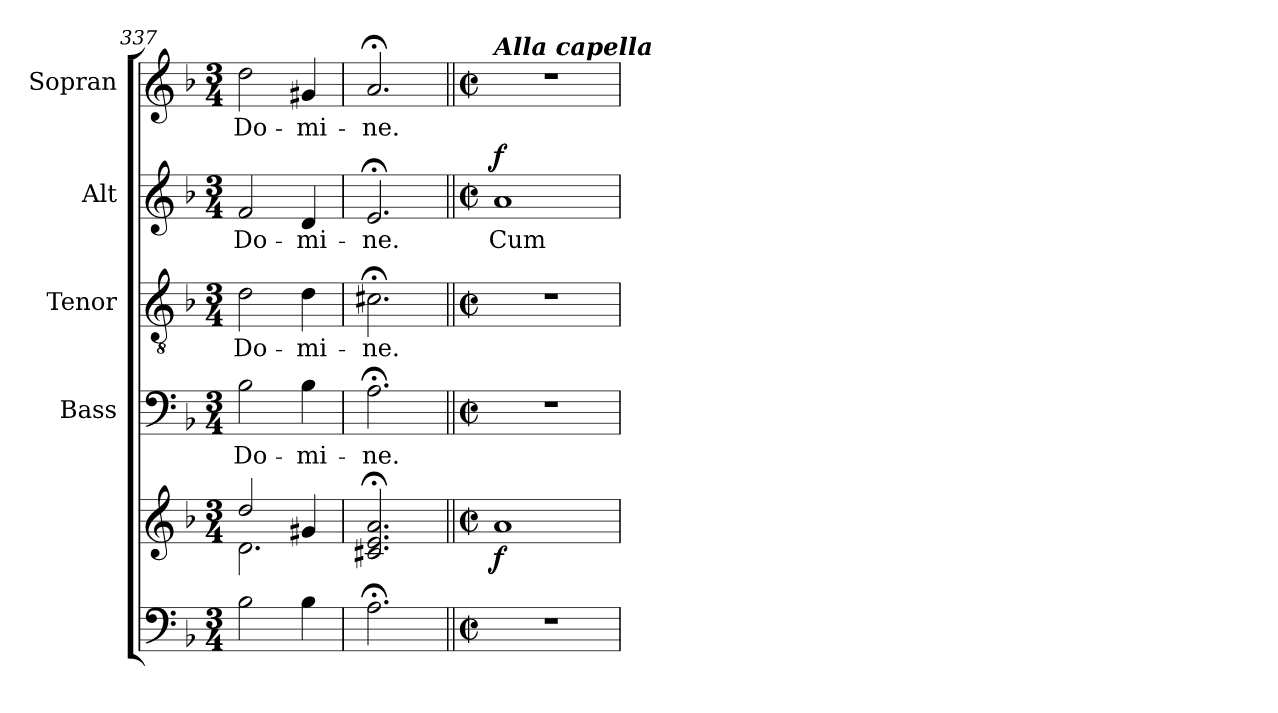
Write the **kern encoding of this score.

**kern	**kern	**dynam	**kern	**text	**kern	**text	**kern	**text	**dynam	**kern	**text
*part5	*part5	*part5	*part4	*part4	*part3	*part3	*part2	*part2	*part2	*part1	*part1
*staff6	*staff5	*staff5/6	*staff4	*staff4	*staff3	*staff3	*staff2	*staff2	*staff2	*staff1	*staff1
*	*	*	*I"Bass	*	*I"Tenor	*	*I"Alt	*	*	*I"Sopran	*
*	*	*	*I'B.	*	*I'T.	*	*I'A.	*	*	*I'S.	*
*clefF4	*clefG2	*	*clefF4	*	*clefGv2	*	*clefG2	*	*	*clefG2	*
*k[b-]	*k[b-]	*	*k[b-]	*	*k[b-]	*	*k[b-]	*	*	*k[b-]	*
*F:	*F:	*	*F:	*	*F:	*	*F:	*	*	*F:	*
*M3/4	*M3/4	*	*M3/4	*	*M3/4	*	*M3/4	*	*	*M3/4	*
=337	=337	=337	=337	=337	=337	=337	=337	=337	=337	=337	=337
*	*^	*	*	*	*	*	*	*	*	*	*
!	!	!	!	!	!LO:LY:b	!	!LO:LY:b	!	!LO:LY:b	!	!	!LO:LY:b
2B-\	2dd/	2.d\	.	2B-\	Do-	2d\	Do-	2f/	Do-	.	2dd\	Do-
!	!	!	!	!	!LO:LY:b	!	!LO:LY:b	!	!LO:LY:b	!	!	!LO:LY:b
4B-\	4g#X/	.	.	4B-\	-mi-	4d\	-mi-	4d/	-mi-	.	4g#X/	-mi-
*	*v	*v	*	*	*	*	*	*	*	*	*	*
=338	=338	=338	=338	=338	=338	=338	=338	=338	=338	=338	=338
!	!	!	!	!LO:LY:b	!	!LO:LY:b	!	!LO:LY:b	!	!	!LO:LY:b
2.A;<\	2.c#X/;< 2.e/;< 2.a/;<	.	2.A;<\	-ne.	2.c#X;<\	-ne.	2.e;</	-ne.	.	2.a;</	-ne.
=339||	=339||	=339||	=339||	=339||	=339||	=339||	=339||	=339||	=339||	=339||	=339||
*M2/2	*M2/2	*	*M2/2	*	*M2/2	*	*M2/2	*	*	*M2/2	*
*met(c|)	*met(c|)	*	*met(c|)	*	*met(c|)	*	*met(c|)	*	*	*met(c|)	*
!	!	!	!	!	!	!	!	!	!	!LO:TX:a:Bi:t=Alla capella	!
!	!	!LO:DY:b	!	!	!	!	!	!LO:LY:b	!LO:DY:a	!	!
1r	1a	f	1r	.	1r	.	1a	Cum	f	1r	.
=	=	=	=	=	=	=	=	=	=	=	=
*-	*-	*-	*-	*-	*-	*-	*-	*-	*-	*-	*-
